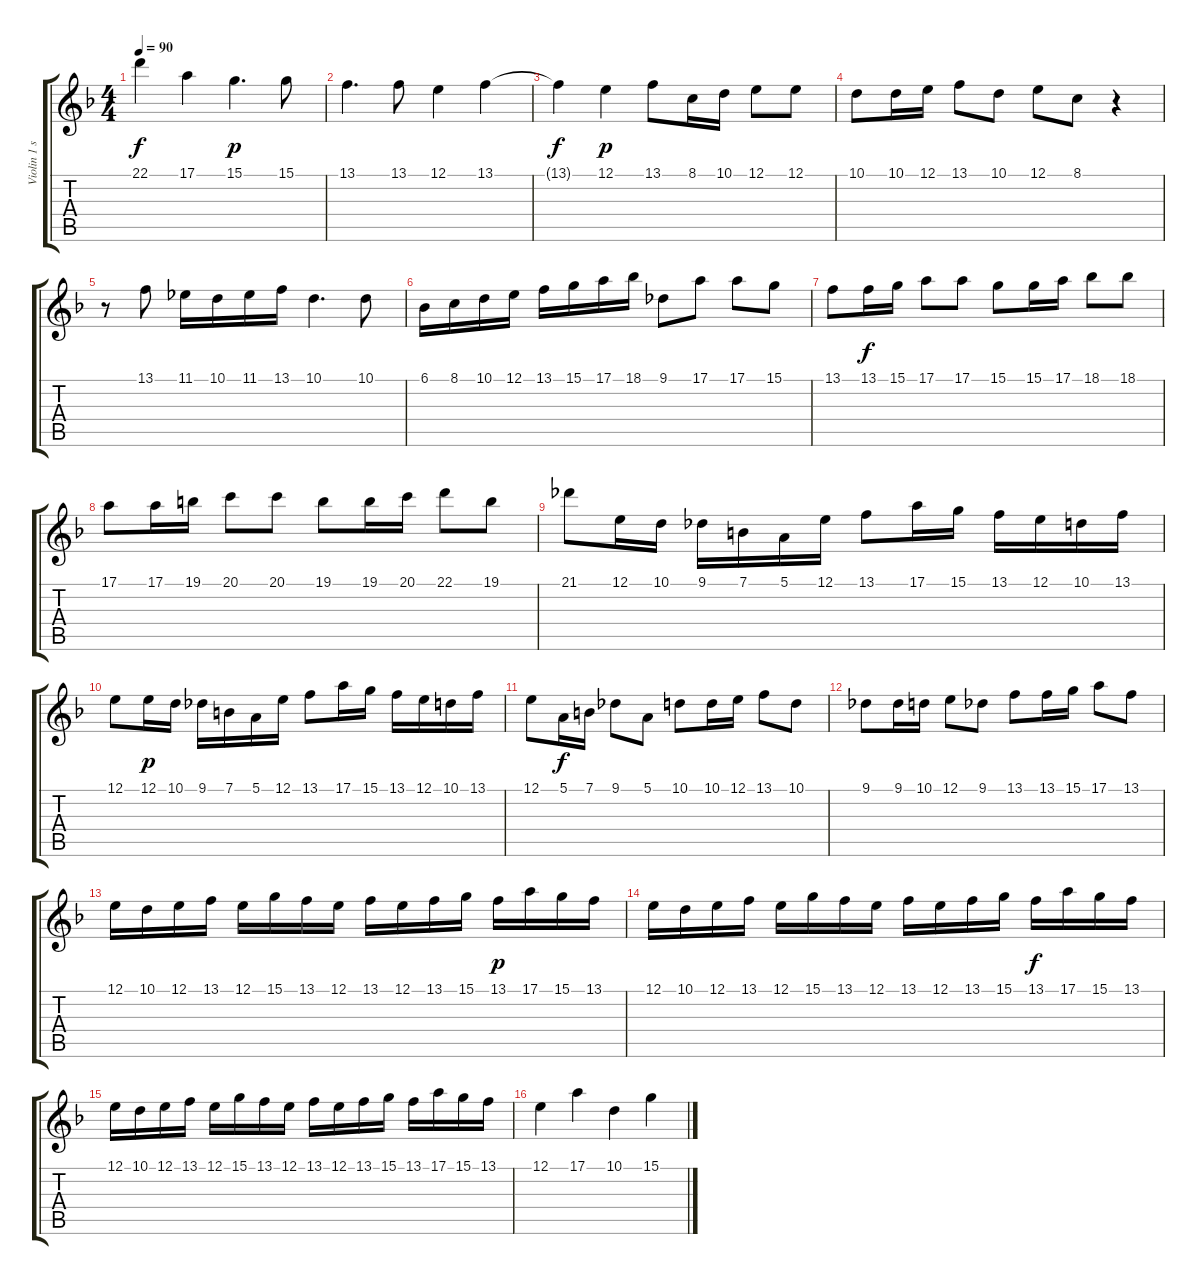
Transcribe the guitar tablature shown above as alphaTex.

\track ("Violin 1 solo" "Violin 1 s") {instrument violin}
\staff {score tabs}
\tuning (E4 B3 G3 D3 A2 E2) {hide}
\ts (4 4)
\tempo 90
\clef g2
\ks f
22.1.4{dy f} 17.1.4 15.1.4{d dy p} 15.1.8 |
13.1.4{d} 13.1.8 12.1.4 13.1.4 |
13.1{t}.4{dy f} 12.1.4{dy p} 13.1.8 8.1.16 10.1.16 12.1.8 12.1.8 |
10.1.8 10.1.16 12.1.16 13.1.8 10.1.8 12.1.8 8.1.8 r.4 |
r.8 13.1.8 11.1.16 10.1.16 11.1.16 13.1.16 10.1.4{d} 10.1.8 |
6.1.16 8.1.16 10.1.16 12.1.16 13.1.16 15.1.16 17.1.16 18.1.16 9.1.8 17.1.8 17.1.8 15.1.8 |
13.1.8 13.1.16{dy f} 15.1.16 17.1.8 17.1.8 15.1.8 15.1.16 17.1.16 18.1.8 18.1.8 |
17.1.8 17.1.16 19.1.16 20.1.8 20.1.8 19.1.8 19.1.16 20.1.16 22.1.8 19.1.8 |
21.1.8 12.1.16 10.1.16 9.1.16 7.1.16 5.1.16 12.1.16 13.1.8 17.1.16 15.1.16 13.1.16 12.1.16 10.1.16 13.1.16 |
12.1.8 12.1.16{dy p} 10.1.16 9.1.16 7.1.16 5.1.16 12.1.16 13.1.8 17.1.16 15.1.16 13.1.16 12.1.16 10.1.16 13.1.16 |
12.1.8 5.1.16{dy f} 7.1.16 9.1.8 5.1.8 10.1.8 10.1.16 12.1.16 13.1.8 10.1.8 |
9.1.8 9.1.16 10.1.16 12.1.8 9.1.8 13.1.8 13.1.16 15.1.16 17.1.8 13.1.8 |
12.1.16 10.1.16 12.1.16 13.1.16 12.1.16 15.1.16 13.1.16 12.1.16 13.1.16 12.1.16 13.1.16 15.1.16 13.1.16{dy p} 17.1.16 15.1.16 13.1.16 |
12.1.16 10.1.16 12.1.16 13.1.16 12.1.16 15.1.16 13.1.16 12.1.16 13.1.16 12.1.16 13.1.16 15.1.16 13.1.16{dy f} 17.1.16 15.1.16 13.1.16 |
12.1.16 10.1.16 12.1.16 13.1.16 12.1.16 15.1.16 13.1.16 12.1.16 13.1.16 12.1.16 13.1.16 15.1.16 13.1.16 17.1.16 15.1.16 13.1.16 |
12.1.4 17.1.4 10.1.4 15.1.4
